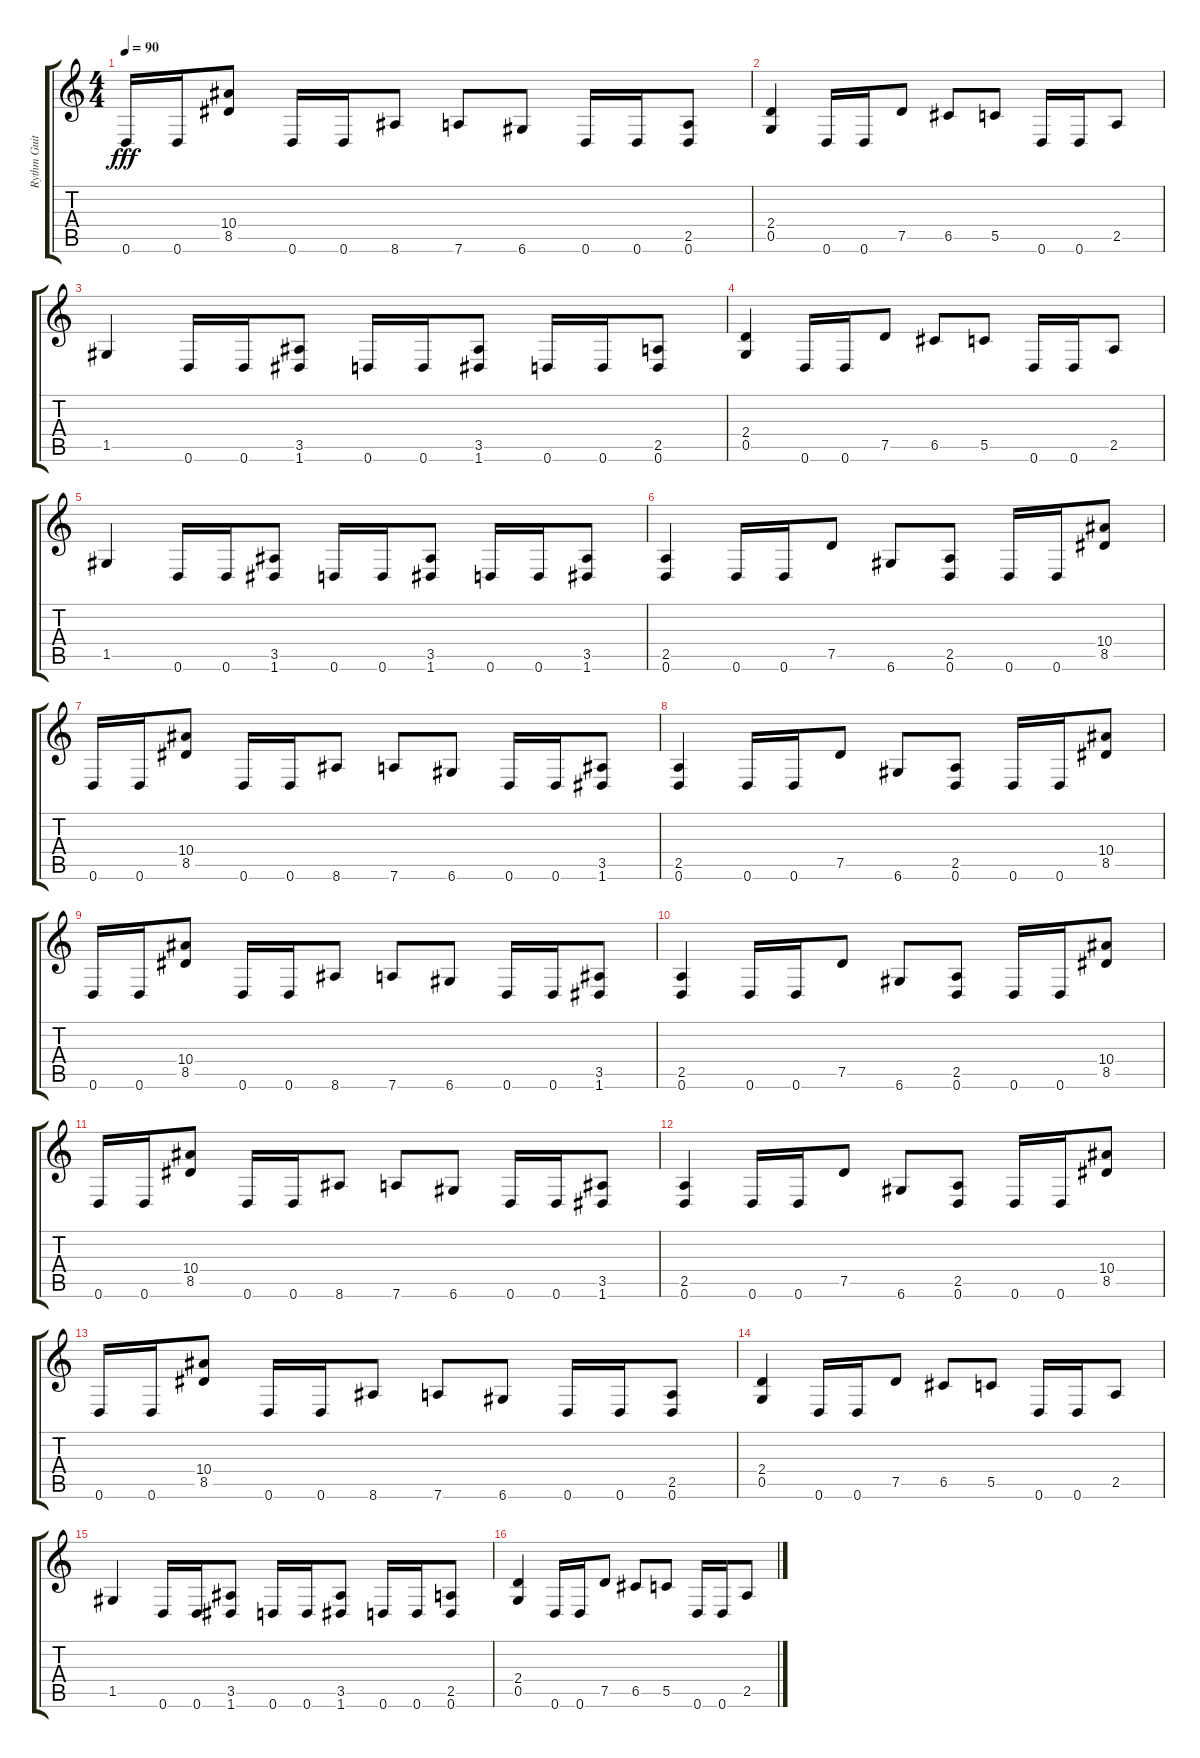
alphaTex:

\track ("Rythm Guitar L" "Rythm Guit") {instrument distortionguitar}
\staff {score tabs}
\tuning (D4 A3 F3 C3 G2 D2) {hide}
\ts (4 4)
\tempo 90
\clef g2
\ks c
0.6.16{dy fff} 0.6.16 (10.4 8.5).8 0.6.16 0.6.16 8.6.8 7.6.8 6.6.8 0.6.16 0.6.16 (2.5 0.6).8 |
(2.4 0.5).4 0.6.16 0.6.16 7.5.8 6.5.8 5.5.8 0.6.16 0.6.16 2.5.8 |
1.5.4 0.6.16 0.6.16 (3.5 1.6).8 0.6.16 0.6.16 (3.5 1.6).8 0.6.16 0.6.16 (2.5 0.6).8 |
(2.4 0.5).4 0.6.16 0.6.16 7.5.8 6.5.8 5.5.8 0.6.16 0.6.16 2.5.8 |
1.5.4 0.6.16 0.6.16 (3.5 1.6).8 0.6.16 0.6.16 (3.5 1.6).8 0.6.16 0.6.16 (3.5 1.6).8 |
(2.5 0.6).4 0.6.16 0.6.16 7.5.8 6.6.8 (2.5 0.6).8 0.6.16 0.6.16 (10.4 8.5).8 |
0.6.16 0.6.16 (10.4 8.5).8 0.6.16 0.6.16 8.6.8 7.6.8 6.6.8 0.6.16 0.6.16 (3.5 1.6).8 |
(2.5 0.6).4 0.6.16 0.6.16 7.5.8 6.6.8 (2.5 0.6).8 0.6.16 0.6.16 (10.4 8.5).8 |
0.6.16 0.6.16 (10.4 8.5).8 0.6.16 0.6.16 8.6.8 7.6.8 6.6.8 0.6.16 0.6.16 (3.5 1.6).8 |
(2.5 0.6).4 0.6.16 0.6.16 7.5.8 6.6.8 (2.5 0.6).8 0.6.16 0.6.16 (10.4 8.5).8 |
0.6.16 0.6.16 (10.4 8.5).8 0.6.16 0.6.16 8.6.8 7.6.8 6.6.8 0.6.16 0.6.16 (3.5 1.6).8 |
(2.5 0.6).4 0.6.16 0.6.16 7.5.8 6.6.8 (2.5 0.6).8 0.6.16 0.6.16 (10.4 8.5).8 |
0.6.16 0.6.16 (10.4 8.5).8 0.6.16 0.6.16 8.6.8 7.6.8 6.6.8 0.6.16 0.6.16 (2.5 0.6).8 |
(2.4 0.5).4 0.6.16 0.6.16 7.5.8 6.5.8 5.5.8 0.6.16 0.6.16 2.5.8 |
1.5.4 0.6.16 0.6.16 (3.5 1.6).8 0.6.16 0.6.16 (3.5 1.6).8 0.6.16 0.6.16 (2.5 0.6).8 |
(2.4 0.5).4 0.6.16 0.6.16 7.5.8 6.5.8 5.5.8 0.6.16 0.6.16 2.5.8
